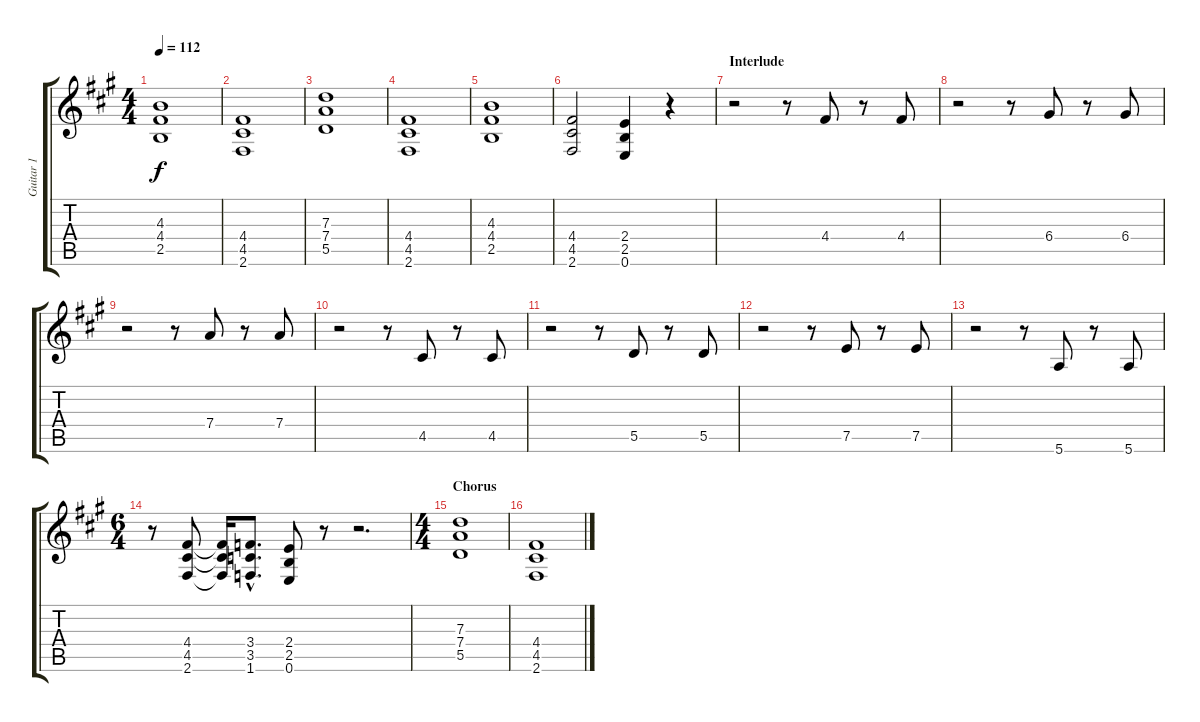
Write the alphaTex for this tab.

\track ("Guitar 1" "Guitar 1") {instrument distortionguitar}
\staff {score tabs}
\tuning (E4 B3 G3 D3 A2 E2) {hide}
\ts (4 4)
\tempo 112
\clef g2
\ks a
(4.3 4.4 2.5).1{dy f} |
(4.4 4.5 2.6).1 |
(7.3 7.4 5.5).1 |
(4.4 4.5 2.6).1 |
(4.3 4.4 2.5).1 |
(4.4 4.5 2.6).2 (2.4 2.5 0.6).4 r.4 |
\section ("" "Interlude")
r.2{instrument electricguitarclean} r.8 4.4.8 r.8 4.4.8 |
r.2{instrument electricguitarclean} r.8 6.4.8 r.8 6.4.8 |
r.2{instrument electricguitarclean} r.8 7.4.8 r.8 7.4.8 |
r.2{instrument electricguitarclean} r.8 4.5.8 r.8 4.5.8 |
r.2{instrument electricguitarclean} r.8 5.5.8 r.8 5.5.8 |
r.2{instrument electricguitarclean} r.8 7.5.8 r.8 7.5.8 |
r.2{instrument electricguitarclean} r.8 5.6.8 r.8 5.6.8 |
\ts (6 4)
r.8{instrument distortionguitar} (4.4 4.5 2.6).8 (4.4{t} 4.5{t} 2.6{t}).16 (3.4{hac} 3.5{hac} 1.6{hac}).8{d} (2.4 2.5 0.6).8 r.8 r.2{d} |
\ts (4 4)
\section ("" "Chorus")
(7.3 7.4 5.5).1 |
(4.4 4.5 2.6).1
